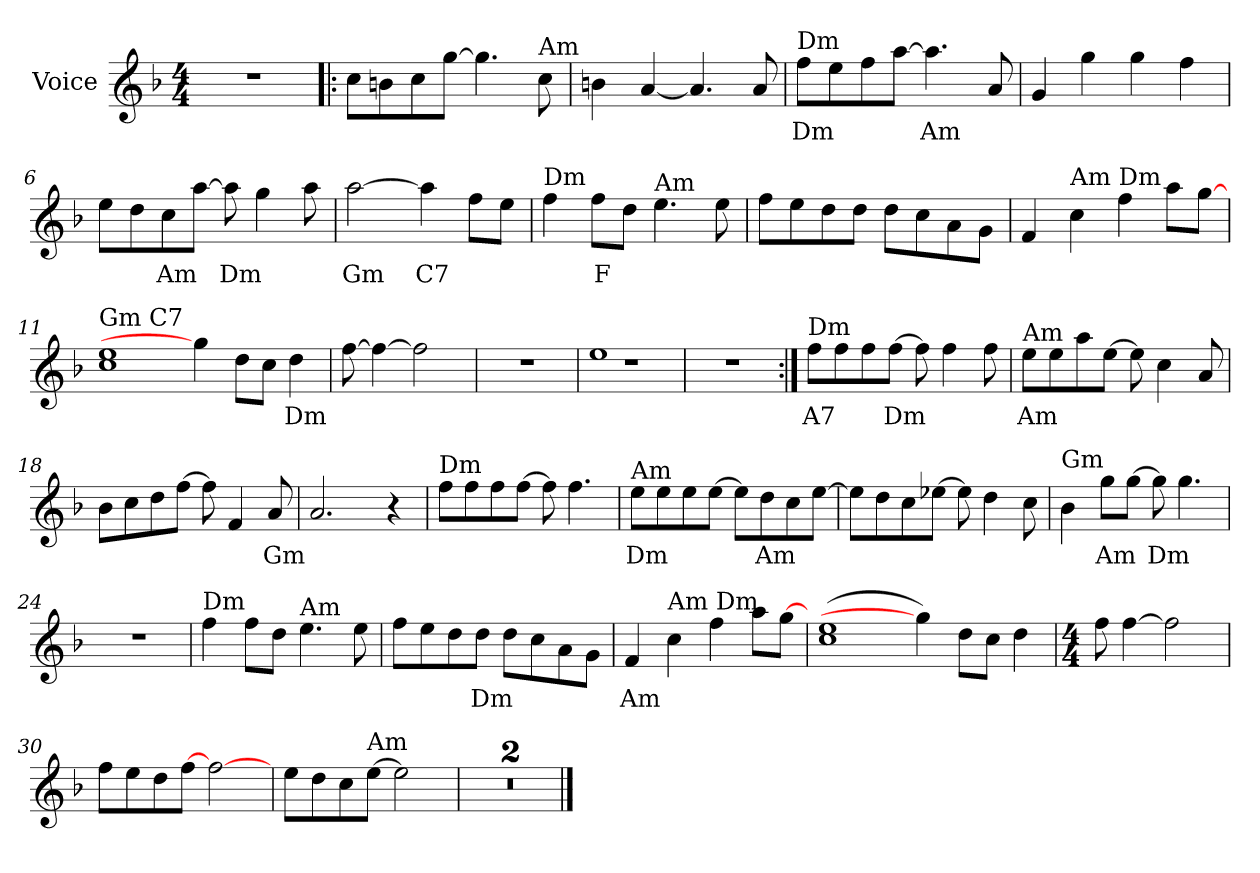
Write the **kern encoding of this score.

**kern	**text
*part1	*part1
*staff1	*staff1
*I"Voice	*
*I'V	*
*clefG2	*
*k[b-]	*
*M4/4	*
=1	=1
1r	.
=2!|:	=2!|:
8cc\L	.
8bn\	.
8cc\	.
[>8gg\J	.
4.gg\]	.
!LO:TX:a:t=Am	!
8cc\	.
=3	=3
4bn\	.
[<4a/	.
4.a/]	.
8a/	.
=4	=4
!LO:TX:a:t=Dm	!
!	!LO:LY:b
8ff\L	Dm
8ee\	.
8ff\	.
[>8aa\J	.
!	!LO:LY:b
4.aa\]	Am
8a/	.
!!LO:LB:g=z
=5	=5
4g/	.
4gg\	.
4gg\	.
4ff\	.
=6	=6
8ee\L	.
8dd\	.
!	!LO:LY:b
8cc\	Am
[>8aa\J	.
!	!LO:LY:b
8aa\]	Dm
4gg\	.
8aa\	.
=7	=7
!	!LO:LY:b
[>2aa\	Gm
!	!LO:LY:b
4aa\]	C7
8ff\L	.
8ee\J	.
=8	=8
!LO:TX:a:t=Dm	!
4ff\	.
!	!LO:LY:b
8ff\L	F
8dd\J	.
!LO:TX:a:t=Am	!
4.ee\	.
8ee\	.
!!LO:LB:g=z
=9	=9
8ff\L	.
8ee\	.
8dd\	.
8dd\J	.
8dd\L	.
8cc\	.
8a\	.
8g\J	.
=10	=10
4f/	.
!LO:TX:a:t=Am Dm	!
4cc\	.
4ff\	.
8aa\L	.
[>8gg\J	.
=11	=11
!LO:TX:a:t=Gm C7	!
1cc 1ee	.
4gg\]	.
8dd\L	.
8cc\J	.
!	!LO:LY:b
4dd\	Dm
=12	=12
[>8ff\	.
4ff\_>	.
2ff\]	.
!!LO:LB:g=z
=13	=13
1r	.
=14	=14
*^	*
1ee	1rdd	.
*v	*v	*
=15	=15
1r	.
=16:|!	=16:|!
!LO:TX:a:t=Dm	!
!	!LO:LY:b
8ff\L	A7
8ff\	.
8ff\	.
!	!LO:LY:b
[>8ff\J	Dm
8ff\]	.
4ff\	.
8ff\	.
!!LO:LB:g=z
=17	=17
!LO:TX:a:t=Am	!
!	!LO:LY:b
8ee\L	Am
8ee\	.
8aa\	.
[>8ee\J	.
8ee\]	.
4cc\	.
8a/	.
=18	=18
8b-\L	.
8cc\	.
8dd\	.
[>8ff\J	.
8ff\]	.
4f/	.
!	!LO:LY:b
8a/	Gm
=19	=19
2.a/	.
4r	.
=20	=20
!LO:TX:a:t=Dm	!
8ff\L	.
8ff\	.
8ff\	.
[>8ff\J	.
8ff\]	.
4.ff\	.
!!LO:LB:g=z
=21	=21
!LO:TX:a:t=Am	!
!	!LO:LY:b
8ee\L	Dm
8ee\	.
8ee\	.
[>8ee\J	.
8ee\L]	.
!	!LO:LY:b
8dd\	Am
8cc\	.
[>8ee\J	.
=22	=22
8ee\L]	.
8dd\	.
8cc\	.
[>8ee-X\J	.
8ee-\]	.
4dd\	.
8cc\	.
=23	=23
!LO:TX:a:t=Gm	!
4b-\	.
!	!LO:LY:b
8gg\L	Am
[>8gg\J	.
!	!LO:LY:b
8gg\]	Dm
4.gg\	.
=24	=24
1r	.
!!LO:LB:g=z
=25	=25
!LO:TX:a:t=Dm	!
4ff\	.
8ff\L	.
8dd\J	.
!LO:TX:a:t=Am	!
4.ee\	.
8ee\	.
=26	=26
8ff\L	.
8ee\	.
8dd\	.
!	!LO:LY:b
8dd\J	Dm
8dd\L	.
8cc\	.
8a\	.
8g\J	.
=27	=27
!	!LO:LY:b
4f/	Am
!LO:TX:a:t=Am Dm	!
4cc\	.
4ff\	.
8aa\L	.
[>8gg\J	.
=28	=28
(>1cc 1ee	.
4gg\])	.
8dd\L	.
8cc\J	.
4dd\	.
!!LO:LB:g=z
=29	=29
*M4/4	*
8ff\	.
[>4ff\	.
2ff\]	.
=30	=30
8ff\L	.
8ee\	.
8dd\	.
[>8ff\J	.
[2ff\	.
=31	=31
8ee\L	.
8dd\	.
8cc\	.
!LO:TX:a:t=Am	!
[>8ee\J	.
2ee\]	.
=32	=32
1r	.
=33	=33
1r	.
==	==
*-	*-
